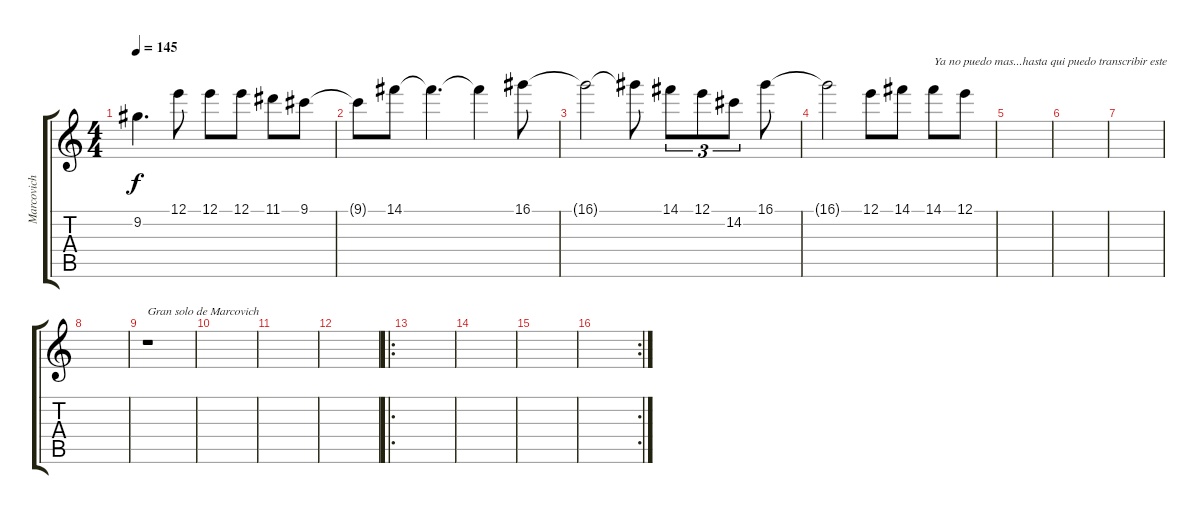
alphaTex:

\track ("Marcovich" "Marcovich") {instrument distortionguitar}
\staff {score tabs}
\tuning (E4 B3 G3 D3 A2 E2) {hide}
\ts (4 4)
\tempo 145
\clef g2
\ks c
9.2.4{d dy f} 12.1.8 12.1.8 12.1.8 11.1.8 9.1.8 |
9.1{t}.8 14.1.8 14.1{t}.4{d} 14.1{t}.4 16.1.8 |
16.1{t}.2 16.1{t}.8 14.1.8{tu (3 2)} 12.1.8{tu (3 2)} 14.2.8{tu (3 2)} 16.1.8 |
16.1{t}.2 12.1.8 14.1.8 14.1.8{txt "Ya no puedo mas...hasta qui puedo transcribir este"} 12.1.8 |
|
|
|
|
r.1{txt "Gran solo de Marcovich"} |
|
|
|
\ro
|
|
|
\rc 2
